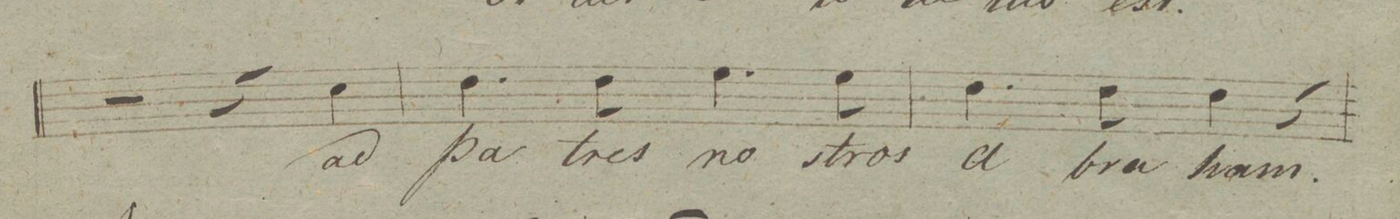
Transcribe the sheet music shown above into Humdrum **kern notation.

**kern	**text	**dynam
*I"Alto.	*	*
*clefC3	*	*
*k[]	*	*
*met(c|)	*	*
*M2/2	*	*
2r	.	.
4r	.	.
4d\	ad	.
=107	=107	=107
4.e\	pa-	.
8e\	-tres	.
4.f\	no-	.
8f\	-stros	.
=108	=108	=108
4.e\	A-	.
8e\	-bra-	.
4e\	-ham.	.
4r	.	.
=109	=109	=109
*-	*-	*-
